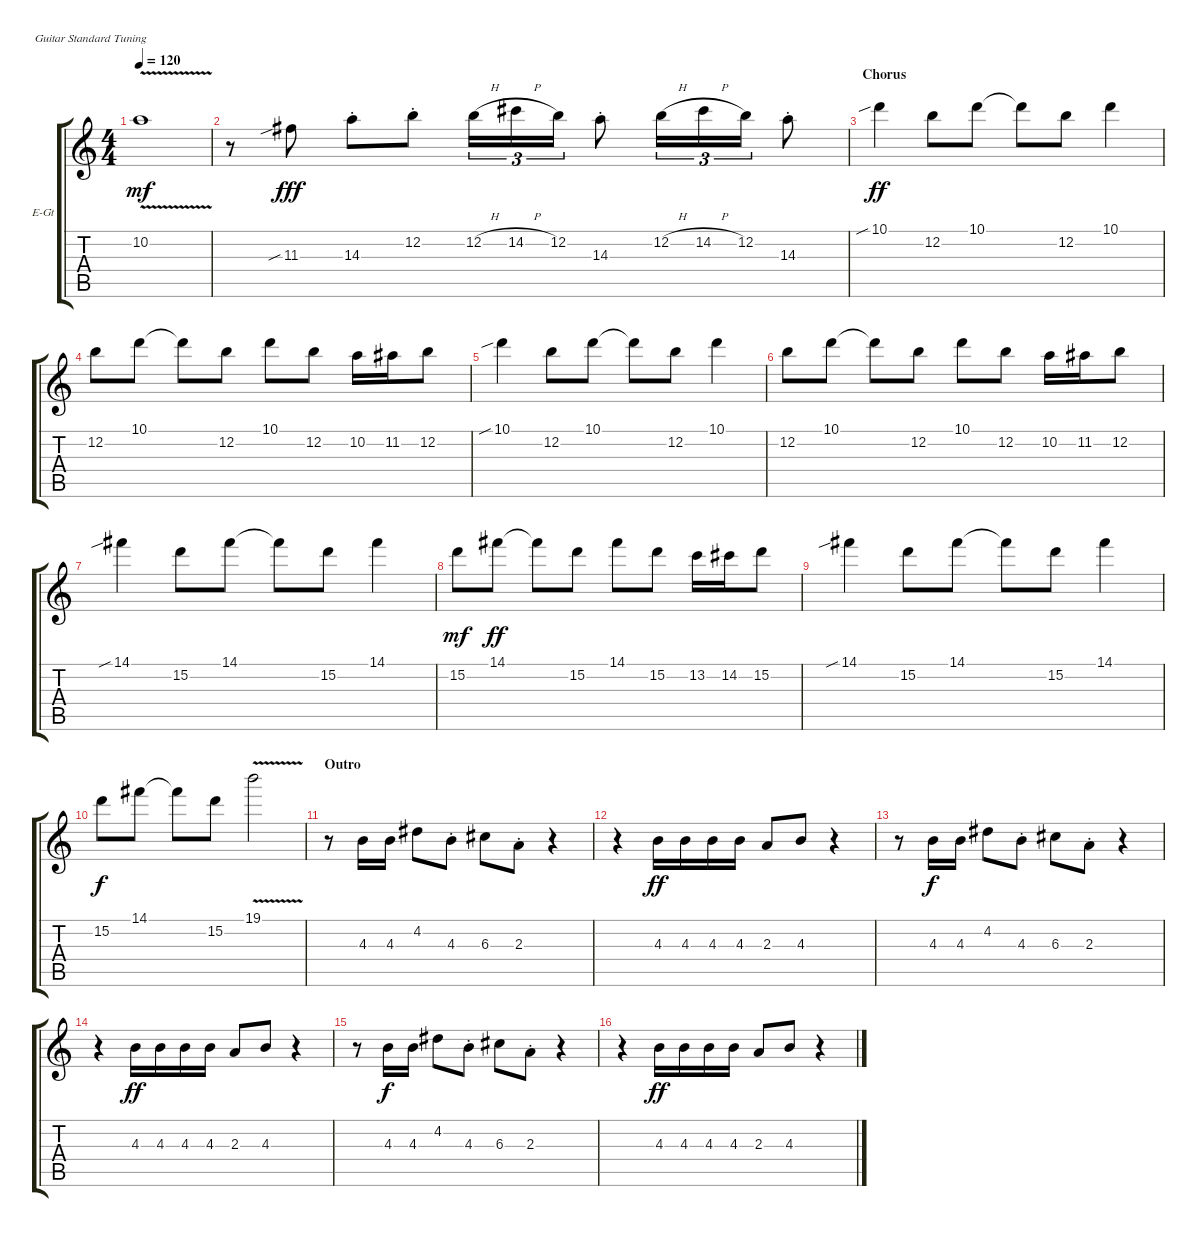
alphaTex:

\defaultSystemsLayout 4
\bracketExtendMode groupsimilarinstruments
\firstSystemTrackNameOrientation horizontal
\otherSystemsTrackNameOrientation horizontal
\track ("Lead Guitar" "E-Gt") {instrument distortionguitar}
\staff {score tabs}
\tuning (E4 B3 G3 D3 A2 E2)
\ts (4 4)
\tempo 120
\clef g2
\ks c
10.2{v t}.1{dy mf} |
r.8 11.3{sib}.8{dy fff} 14.3{st}.8 12.2{st}.8 12.2{h}.16{tu (3 2)} 14.2{h}.16{tu (3 2)} 12.2.16{tu (3 2)} 14.3{st}.8 12.2{h}.16{tu (3 2)} 14.2{h}.16{tu (3 2)} 12.2.16{tu (3 2)} 14.3{st}.8 |
\section ("" "Chorus")
10.1{sib}.4{dy ff} 12.2.8 10.1.8 10.1{t}.8 12.2.8 10.1.4 |
12.2.8 10.1.8 10.1{t}.8 12.2.8 10.1.8 12.2.8 10.2.16 11.2.16 12.2.8 |
10.1{sib}.4 12.2.8 10.1.8 10.1{t}.8 12.2.8 10.1.4 |
12.2.8 10.1.8 10.1{t}.8 12.2.8 10.1.8 12.2.8 10.2.16 11.2.16 12.2.8 |
14.1{sib}.4 15.2.8 14.1.8 14.1{t}.8 15.2.8 14.1.4 |
15.2.8{dy mf} 14.1.8{dy ff} 14.1{t}.8 15.2.8 14.1.8 15.2.8 13.2.16 14.2.16 15.2.8 |
14.1{sib}.4 15.2.8 14.1.8 14.1{t}.8 15.2.8 14.1.4 |
15.2.8{dy f} 14.1.8 14.1{t}.8 15.2.8 19.1{v}.2 |
\section ("" "Outro")
r.8 4.3.16 4.3.16 4.2.8 4.3{st}.8 6.3.8 2.3{st}.8 r.4 |
r.4 4.3.16{dy ff} 4.3.16 4.3.16 4.3.16 2.3.8 4.3.8 r.4 |
r.8 4.3.16{dy f} 4.3.16 4.2.8 4.3{st}.8 6.3.8 2.3{st}.8 r.4 |
r.4 4.3.16{dy ff} 4.3.16 4.3.16 4.3.16 2.3.8 4.3.8 r.4 |
r.8 4.3.16{dy f} 4.3.16 4.2.8 4.3{st}.8 6.3.8 2.3{st}.8 r.4 |
r.4 4.3.16{dy ff} 4.3.16 4.3.16 4.3.16 2.3.8 4.3.8 r.4
